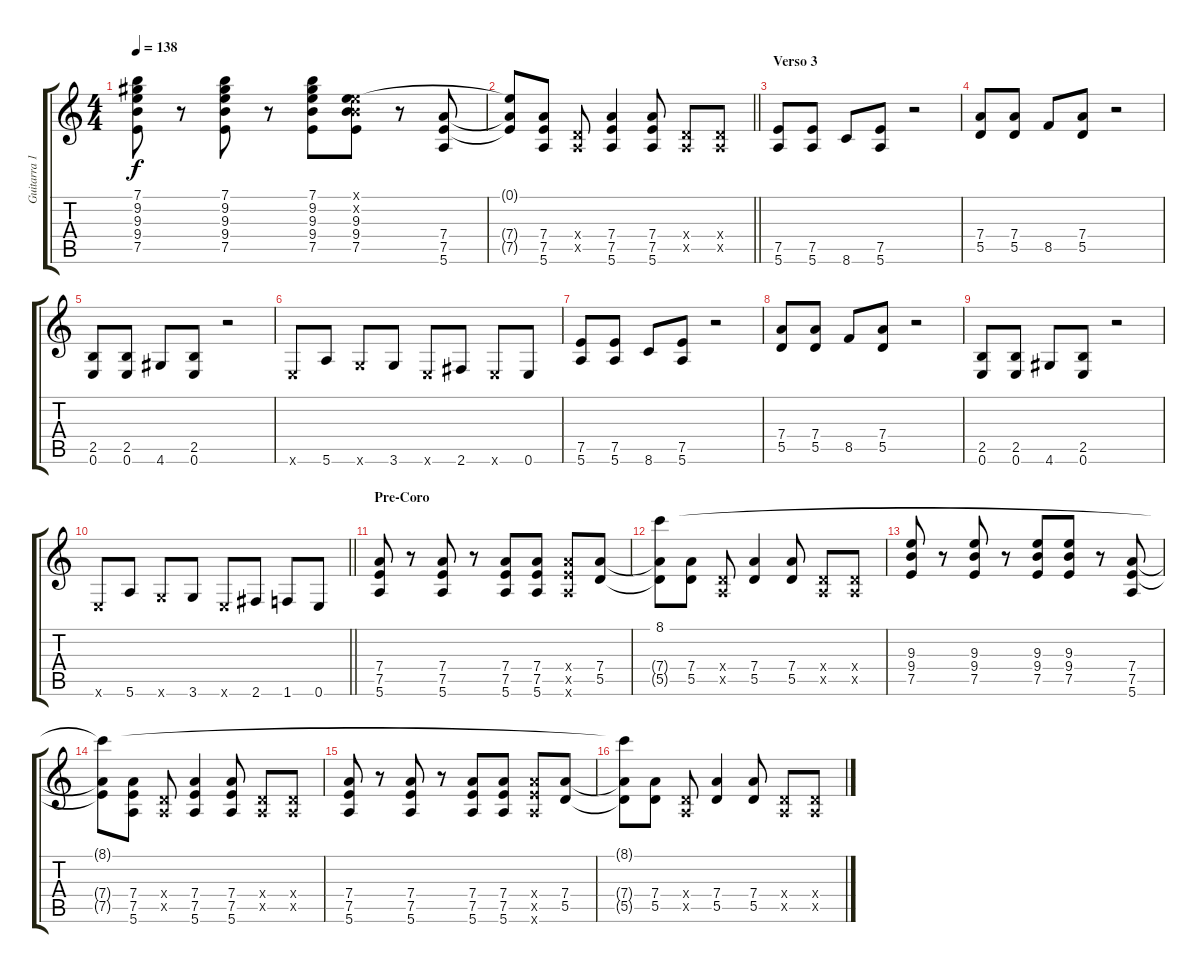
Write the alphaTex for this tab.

\track ("Guitarra 1" "Guitarra 1") {instrument acousticguitarsteel}
\staff {score tabs}
\tuning (E4 B3 G3 D3 A2 E2) {hide}
\ts (4 4)
\tempo 138
\clef g2
\ks c
(7.1 9.2 9.3 9.4 7.5).8{dy f} r.8 (7.1 9.2 9.3 9.4 7.5).8 r.8 (7.1 9.2 9.3 9.4 7.5).8 (0.1{x} 0.2{x} 9.3 9.4 7.5).8 r.8 (7.4 7.5 5.6).8 |
\barLineRight lightlight
(0.1{t} 7.4{t} 7.5{t}).8 (7.4 7.5 5.6).8 (0.4{x} 0.5{x}).8 (7.4 7.5 5.6).4 (7.4 7.5 5.6).8 (0.4{x} 0.5{x}).8 (0.4{x} 0.5{x}).8 |
\section ("" "Verso 3")
(7.5 5.6).8 (7.5 5.6).8 8.6.8 (7.5 5.6).8 r.2 |
(7.4 5.5).8 (7.4 5.5).8 8.5.8 (7.4 5.5).8 r.2 |
(2.5 0.6).8 (2.5 0.6).8 4.6.8 (2.5 0.6).8 r.2 |
0.6{x}.8 5.6.8 3.6{x}.8 3.6.8 0.6{x}.8 2.6.8 0.6{x}.8 0.6.8 |
(7.5 5.6).8 (7.5 5.6).8 8.6.8 (7.5 5.6).8 r.2 |
(7.4 5.5).8 (7.4 5.5).8 8.5.8 (7.4 5.5).8 r.2 |
(2.5 0.6).8 (2.5 0.6).8 4.6.8 (2.5 0.6).8 r.2 |
\barLineRight lightlight
0.6{x}.8 5.6.8 3.6{x}.8 3.6.8 0.6{x}.8 2.6.8 1.6.8 0.6.8 |
\section ("" "Pre-Coro")
(7.4 7.5 5.6).8 r.8 (7.4 7.5 5.6).8 r.8 (7.4 7.5 5.6).8 (7.4 7.5 5.6).8 (7.4{x} 7.5{x} 5.6{x}).8 (7.4 5.5).8 |
(8.1 7.4{t} 5.5{t}).8 (7.4 5.5).8 (0.4{x} 0.5{x}).8 (7.4 5.5).4 (7.4 5.5).8 (0.4{x} 0.5{x}).8 (0.4{x} 0.5{x}).8 |
(9.3 9.4 7.5).8 r.8 (9.3 9.4 7.5).8 r.8 (9.3 9.4 7.5).8 (9.3 9.4 7.5).8 r.8 (7.4 7.5 5.6).8 |
(8.1{t} 7.4{t} 7.5{t}).8 (7.4 7.5 5.6).8 (0.4{x} 0.5{x}).8 (7.4 7.5 5.6).4 (7.4 7.5 5.6).8 (0.4{x} 0.5{x}).8 (0.4{x} 0.5{x}).8 |
(7.4 7.5 5.6).8 r.8 (7.4 7.5 5.6).8 r.8 (7.4 7.5 5.6).8 (7.4 7.5 5.6).8 (7.4{x} 7.5{x} 5.6{x}).8 (7.4 5.5).8 |
(8.1{t} 7.4{t} 5.5{t}).8 (7.4 5.5).8 (0.4{x} 0.5{x}).8 (7.4 5.5).4 (7.4 5.5).8 (0.4{x} 0.5{x}).8 (0.4{x} 0.5{x}).8
